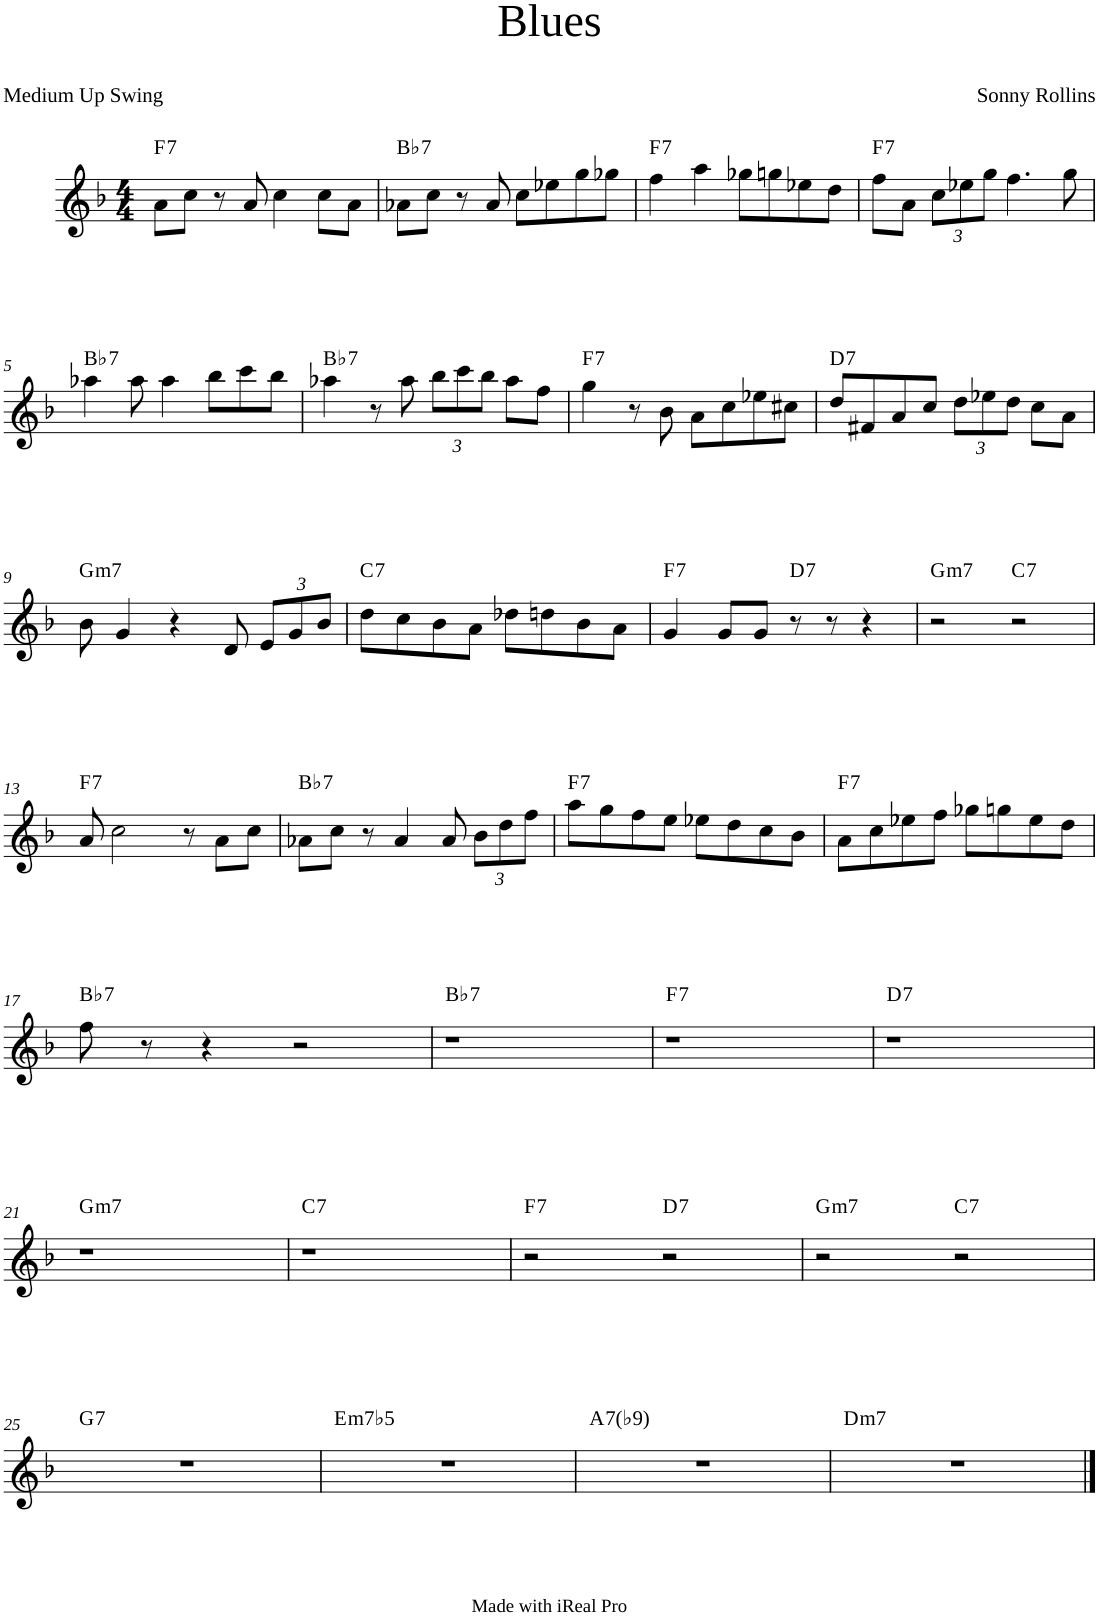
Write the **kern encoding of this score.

**kern	**harte
*part1	*part1
*staff1	*
*I"Lead sheet	*
*clefG2	*
*k[b-]	*
*F:	*
*M4/4	*
=1	=1
!	!LO:H:kt=7
8a\L	F:7
8cc\J	.
8r	.
8a/	.
4cc\	.
8cc\L	.
8a\J	.
=2	=2
!	!LO:H:kt=7
8a-X\L	Bb:7
8cc\J	.
8r	.
8a-/	.
8cc\L	.
8ee-X\	.
8gg\	.
8gg-X\J	.
=3	=3
!	!LO:H:kt=7
4ff\	F:7
4aa\	.
8gg-X\L	.
8ggn\	.
8ee-X\	.
8dd\J	.
=4	=4
!	!LO:H:kt=7
8ff\L	F:7
8a\J	.
*Xbrackettup	*
12cc\L	.
12ee-X\	.
12gg\J	.
4.ff\	.
8gg\	.
!!LO:LB:g=z
=5	=5
!	!LO:H:kt=7
4aa-X\	Bb:7
8aa-\	.
4aa-\	.
8bb-\L	.
8ccc\	.
8bb-\J	.
=6	=6
!	!LO:H:kt=7
4aa-X\	Bb:7
8r	.
8aa-\	.
12bb-\L	.
12ccc\	.
12bb-\J	.
8aa-\L	.
8ff\J	.
=7	=7
!	!LO:H:kt=7
4gg\	F:7
8r	.
8b-\	.
8a\L	.
8cc\	.
8ee-X\	.
8cc#X\J	.
=8	=8
!	!LO:H:kt=7
8dd/L	D:7
8f#X/	.
8a/	.
8cc/J	.
12dd\L	.
12ee-X\	.
12dd\J	.
8cc\L	.
8a\J	.
!!LO:LB:g=z
=9	=9
!	!LO:H:kt=m7
8b-\	G:min7
4g/	.
4r	.
8d/	.
12e/L	.
12g/	.
12b-/J	.
=10	=10
!	!LO:H:kt=7
8dd\L	C:7
8cc\	.
8b-\	.
8a\J	.
8dd-X\L	.
8ddn\	.
8b-\	.
8a\J	.
=11	=11
!	!LO:H:kt=7
4g/	F:7
8g/L	.
8g/J	.
!	!LO:H:kt=7
8r	D:7
8r	.
4r	.
=12	=12
!	!LO:H:kt=m7
2r	G:min7
!	!LO:H:kt=7
2r	C:7
!!LO:LB:g=z
=13	=13
!	!LO:H:kt=7
8a/	F:7
2cc\	.
8r	.
8a\L	.
8cc\J	.
=14	=14
!	!LO:H:kt=7
8a-X\L	Bb:7
8cc\J	.
8r	.
4a-/	.
8a-/	.
12b-\L	.
12dd\	.
12ff\J	.
=15	=15
!	!LO:H:kt=7
8aa\L	F:7
8gg\	.
8ff\	.
8ee\J	.
8ee-X\L	.
8dd\	.
8cc\	.
8b-\J	.
=16	=16
!	!LO:H:kt=7
8a\L	F:7
8cc\	.
8ee-X\	.
8ff\J	.
8gg-X\L	.
8ggn\	.
8ee-\	.
8dd\J	.
!!LO:LB:g=z
=17	=17
!	!LO:H:kt=7
8ff\	Bb:7
8r	.
4r	.
2r	.
=18	=18
!	!LO:H:kt=7
1r	Bb:7
=19	=19
!	!LO:H:kt=7
1r	F:7
=20	=20
!	!LO:H:kt=7
1r	D:7
!!LO:LB:g=z
=21	=21
!	!LO:H:kt=m7
1r	G:min7
=22	=22
!	!LO:H:kt=7
1r	C:7
=23	=23
!	!LO:H:kt=7
2r	F:7
!	!LO:H:kt=7
2r	D:7
=24	=24
!	!LO:H:kt=m7
2r	G:min7
!	!LO:H:kt=7
2r	C:7
!!LO:LB:g=z
=25	=25
!	!LO:H:kt=7
1r	G:7
=26	=26
!	!LO:H:kt=m7b5
1r	E:hdim7
=27	=27
!	!LO:H:kt=7
1r	A:7(b9)
=28	=28
!	!LO:H:kt=m7
1r	D:min7
==	==
*-	*-
